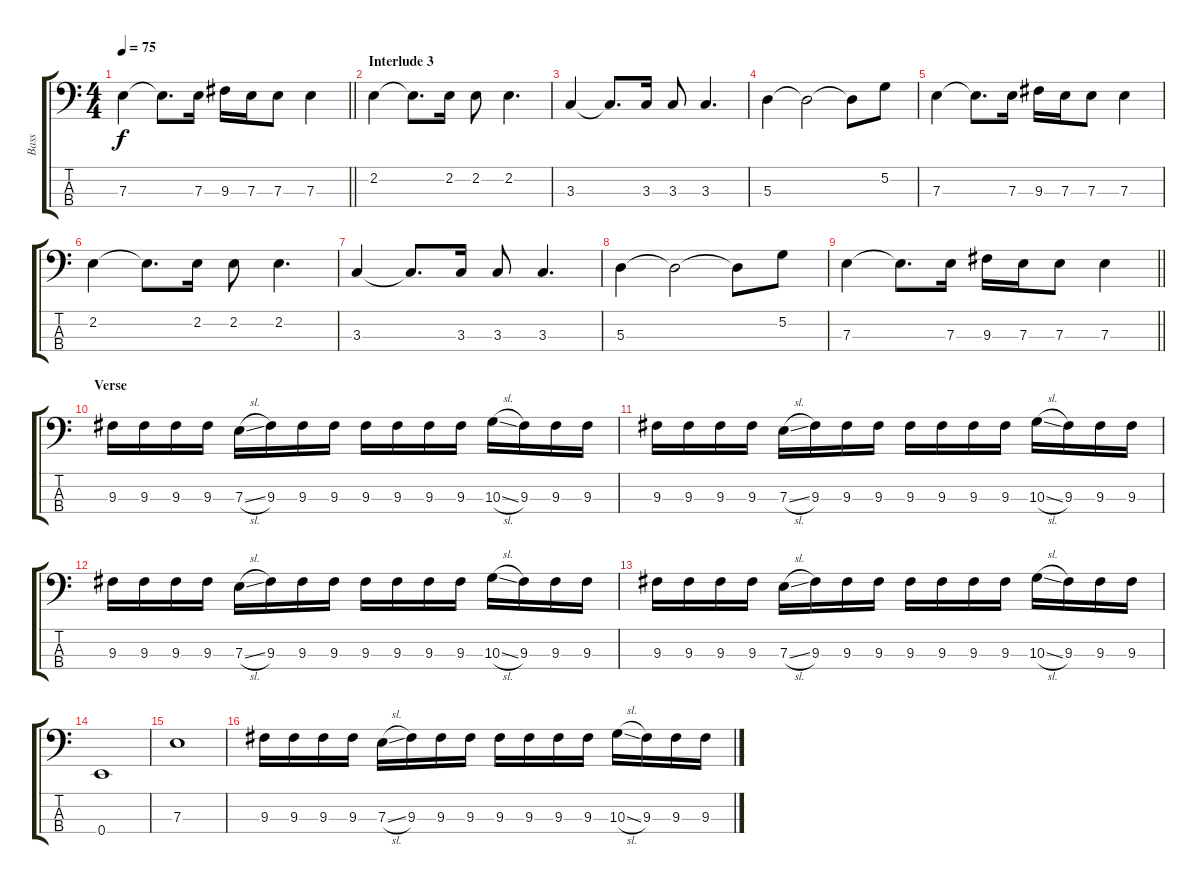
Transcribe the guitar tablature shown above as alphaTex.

\track ("Bass" "Bass") {instrument electricbassfinger}
\staff {score tabs}
\tuning (G2 D2 A1 E1) {hide}
\ts (4 4)
\tempo 75
\clef f4
\barLineRight lightlight
\ks c
7.3.4{dy f} 7.3{t}.8{d} 7.3.16 9.3.16 7.3.16 7.3.8 7.3.4 |
\section ("" "Interlude 3")
2.2.4 2.2{t}.8{d} 2.2.16 2.2.8 2.2.4{d} |
3.3.4 3.3{t}.8{d} 3.3.16 3.3.8 3.3.4{d} |
5.3.4 5.3{t}.2 5.3{t}.8 5.2.8 |
7.3.4 7.3{t}.8{d} 7.3.16 9.3.16 7.3.16 7.3.8 7.3.4 |
2.2.4 2.2{t}.8{d} 2.2.16 2.2.8 2.2.4{d} |
3.3.4 3.3{t}.8{d} 3.3.16 3.3.8 3.3.4{d} |
5.3.4 5.3{t}.2 5.3{t}.8 5.2.8 |
\barLineRight lightlight
7.3.4 7.3{t}.8{d} 7.3.16 9.3.16 7.3.16 7.3.8 7.3.4 |
\section ("" "Verse")
9.3.16 9.3.16 9.3.16 9.3.16 7.3{sl}.16 9.3.16 9.3.16 9.3.16 9.3.16 9.3.16 9.3.16 9.3.16 10.3{sl}.16 9.3.16 9.3.16 9.3.16 |
9.3.16 9.3.16 9.3.16 9.3.16 7.3{sl}.16 9.3.16 9.3.16 9.3.16 9.3.16 9.3.16 9.3.16 9.3.16 10.3{sl}.16 9.3.16 9.3.16 9.3.16 |
9.3.16 9.3.16 9.3.16 9.3.16 7.3{sl}.16 9.3.16 9.3.16 9.3.16 9.3.16 9.3.16 9.3.16 9.3.16 10.3{sl}.16 9.3.16 9.3.16 9.3.16 |
9.3.16 9.3.16 9.3.16 9.3.16 7.3{sl}.16 9.3.16 9.3.16 9.3.16 9.3.16 9.3.16 9.3.16 9.3.16 10.3{sl}.16 9.3.16 9.3.16 9.3.16 |
0.4.1 |
7.3.1 |
9.3.16 9.3.16 9.3.16 9.3.16 7.3{sl}.16 9.3.16 9.3.16 9.3.16 9.3.16 9.3.16 9.3.16 9.3.16 10.3{sl}.16 9.3.16 9.3.16 9.3.16
